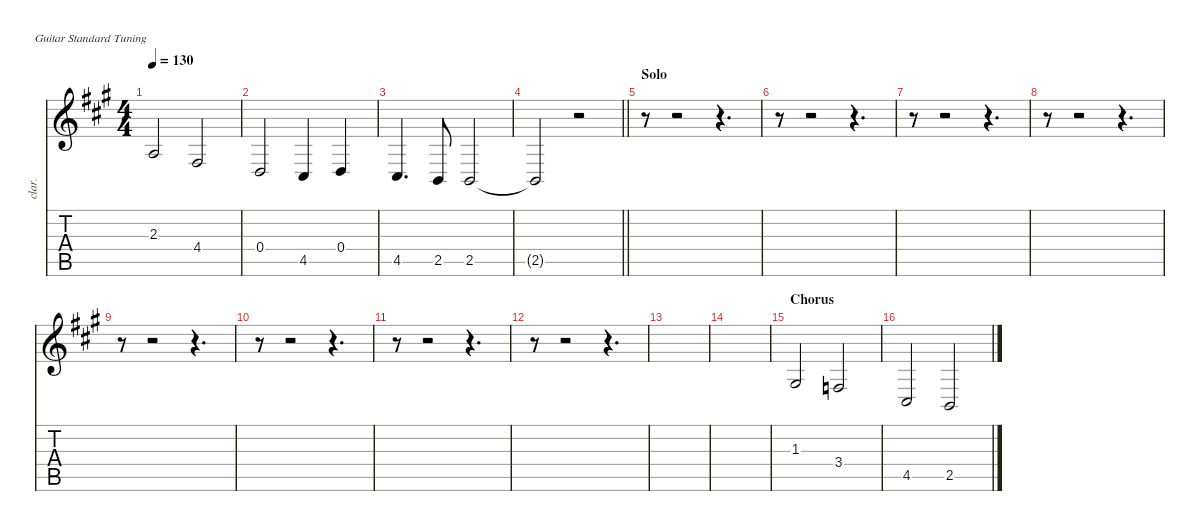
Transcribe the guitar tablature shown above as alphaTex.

\defaultSystemsLayout 4
\hideDynamics
\bracketExtendMode nobrackets
\track ("Vocals" "clar.") {instrument clarinet}
\staff {score tabs}
\tuning (E4 B3 G3 D3 A2 E2)
\ts (4 4)
\tempo 130
\clef g2
\ks a
2.3{acc forcenatural}.2{dy f} 4.4{acc #}.2 |
0.4{acc forcenatural}.2 4.5{acc #}.4 0.4{acc forcenatural}.4 |
4.5{acc #}.4{d} 2.5{acc forcenatural}.8 2.5{acc forcenatural}.2 |
\barLineRight lightlight
2.5{t acc forcenatural}.2 r.2 |
\section ("" "Solo")
r.8 r.2 r.4{d} |
r.8 r.2 r.4{d} |
r.8 r.2 r.4{d} |
r.8 r.2 r.4{d} |
r.8 r.2 r.4{d} |
r.8 r.2 r.4{d} |
r.8 r.2 r.4{d} |
r.8 r.2 r.4{d} |
|
|
\section ("" "Chorus")
1.3{acc #}.2 3.4{acc forcenatural}.2 |
4.5{acc #}.2 2.5{acc forcenatural}.2
